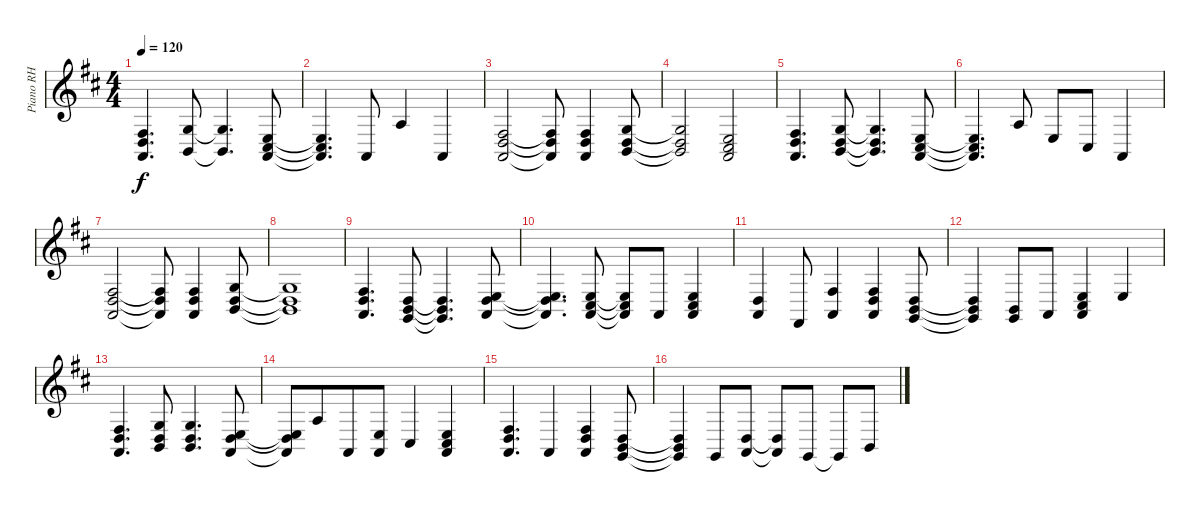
\track ("Piano RH" "Piano RH") {instrument brightacousticpiano}
\staff {score}
\tuning (E4 B3 G3 D3 A2 E2 B1) {hide}
\ts (4 4)
\tempo 120
\clef g2
\ks d
(4.4 5.5 5.6).4{d dy f} (0.3 2.5).8 (0.3{t} 2.5{t}).4{d} (2.4 4.5 5.6).8 |
(2.4{t} 4.5{t} 5.6{t}).4{d} 0.5.8 2.3.4 0.5.4 |
(4.4 5.5 5.6).2 (4.4{t} 5.5{t} 5.6{t}).8 (0.4 0.5 14.6).4 (0.3 0.4 2.5).8 |
(0.3{t} 0.4{t} 2.5{t}).2 (2.4 4.5 5.6).2 |
(4.4 5.5 5.6).4{d} (0.3 0.4 2.5).8 (0.3{t} 0.4{t} 2.5{t}).4{d} (2.4 4.5 5.6).8 |
(2.4{t} 4.5{t} 5.6{t}).4{d} 2.3.8 2.4.8 4.5.8 0.5.4 |
(4.4 5.5 5.6).2 (4.4{t} 5.5{t} 5.6{t}).8 (0.4 0.5 14.6).4 (0.3 0.4 2.5).8 |
(0.3{t} 0.4{t} 2.5{t}).1 |
(4.4 5.5 5.6).4{d} (0.4 2.5 3.6).8 (0.4{t} 2.5{t} 3.6{t}).4{d} (0.4 7.5 5.6).8 |
(0.4{t} 7.5{t} 5.6{t}).4{d} (2.4 4.5 5.6).8 (2.4{t} 4.5{t} 5.6{t}).8 0.5.8 (2.4 0.5 9.6).4 |
(0.4 0.5).4 2.6.8 (4.4 0.5).4 (4.4 5.5 5.6).4 (0.4 2.5 3.6).8 |
(0.4{t} 2.5{t} 3.6{t}).4 (2.5 3.6).8 0.5.8 (2.4 0.5 9.6).4 2.4.4 |
(4.4 5.5 5.6).4{d} (0.3 0.4 2.5).8 (0.3 0.4 2.5).4{d} (2.4 5.5 5.6).8 |
(2.4{t} 5.5{t} 5.6{t}).8 2.3.8{beam merge} 0.5.8 (2.4 0.5).8 4.5.4 (2.4 4.5 5.6).4 |
(4.4 5.5 5.6).4{d} 0.5.4 (0.4 0.5 14.6).4 (0.4 2.5 3.6).8 |
(0.4{t} 2.5{t} 3.6{t}).4 3.6.8 (0.4 0.5).8 (0.4{t} 0.5{t}).8 3.6.8 3.6{t}.8 2.5.8
